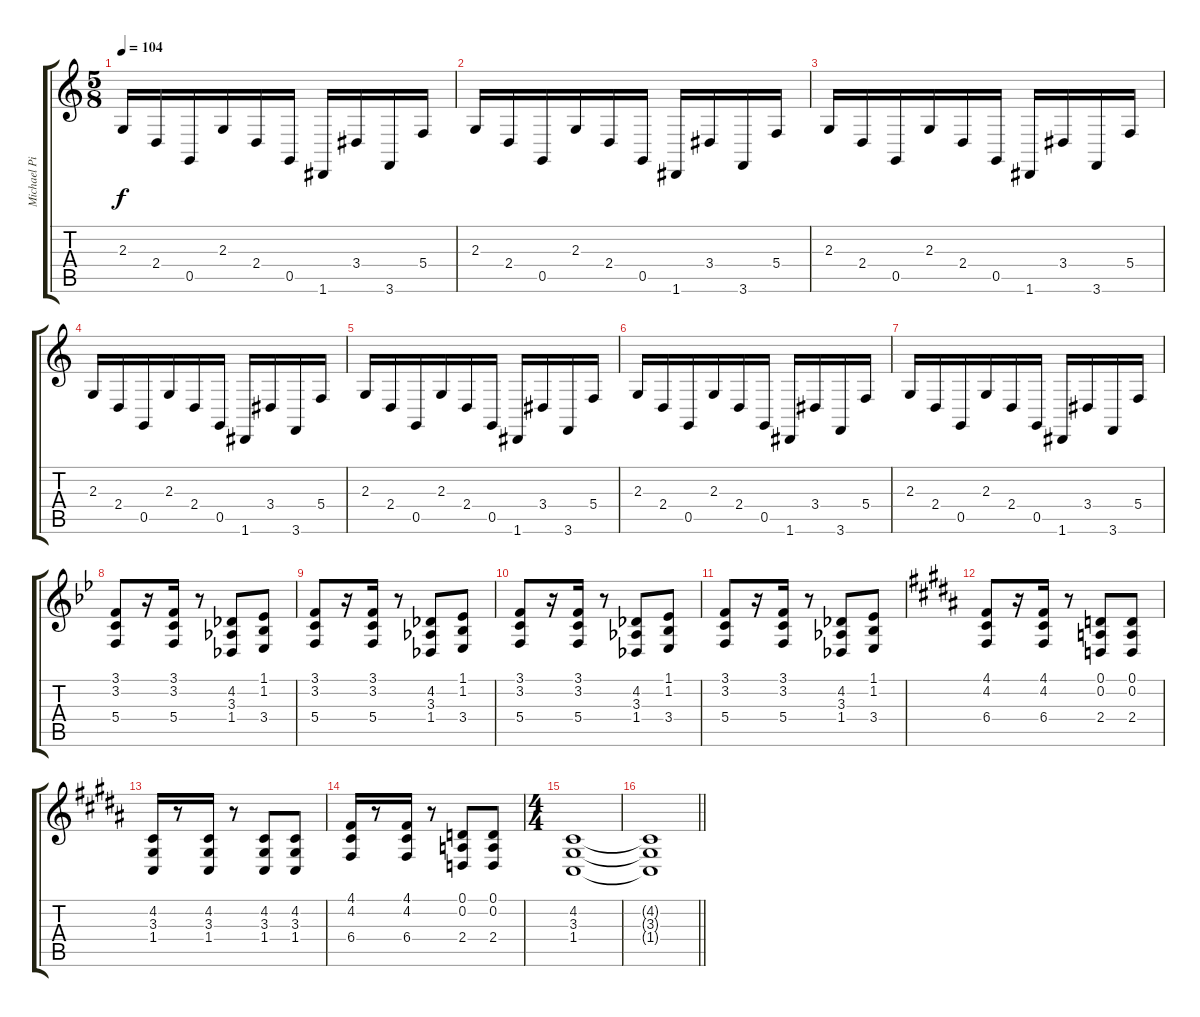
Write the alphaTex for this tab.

\track ("Michael Pinnella (piano)" "Michael Pi") {instrument acousticgrandpiano}
\staff {score tabs}
\tuning (D4 A3 F3 C3 G2 D2) {hide}
\ts (5 8)
\tempo 104
\clef g2
\ks aminor
2.3.16{dy f} 2.4.16 0.5.16 2.3.16 2.4.16 0.5.16 1.6.16 3.4.16 3.6.16 5.4.16 |
2.3.16 2.4.16 0.5.16 2.3.16 2.4.16 0.5.16 1.6.16 3.4.16 3.6.16 5.4.16 |
2.3.16 2.4.16 0.5.16 2.3.16 2.4.16 0.5.16 1.6.16 3.4.16 3.6.16 5.4.16 |
2.3.16 2.4.16 0.5.16 2.3.16 2.4.16 0.5.16 1.6.16 3.4.16 3.6.16 5.4.16 |
2.3.16 2.4.16 0.5.16 2.3.16 2.4.16 0.5.16 1.6.16 3.4.16 3.6.16 5.4.16 |
2.3.16 2.4.16 0.5.16 2.3.16 2.4.16 0.5.16 1.6.16 3.4.16 3.6.16 5.4.16 |
2.3.16 2.4.16 0.5.16 2.3.16 2.4.16 0.5.16 1.6.16 3.4.16 3.6.16 5.4.16 |
\ks gminor
(3.1 3.2 5.4).8 r.16 (3.1 3.2 5.4).16 r.8 (4.2 3.3 1.4).8 (1.1 1.2 3.4).8 |
(3.1 3.2 5.4).8 r.16 (3.1 3.2 5.4).16 r.8 (4.2 3.3 1.4).8 (1.1 1.2 3.4).8 |
(3.1 3.2 5.4).8 r.16 (3.1 3.2 5.4).16 r.8 (4.2 3.3 1.4).8 (1.1 1.2 3.4).8 |
(3.1 3.2 5.4).8 r.16 (3.1 3.2 5.4).16 r.8 (4.2 3.3 1.4).8 (1.1 1.2 3.4).8 |
\ks g#minor
(4.1 4.2 6.4).8 r.16 (4.1 4.2 6.4).16 r.8 (0.1 0.2 2.4).8 (0.1 0.2 2.4).8 |
(4.2 3.3 1.4).16 r.8 (4.2 3.3 1.4).16 r.8 (4.2 3.3 1.4).8 (4.2 3.3 1.4).8 |
(4.1 4.2 6.4).16 r.8 (4.1 4.2 6.4).16 r.8 (0.1 0.2 2.4).8 (0.1 0.2 2.4).8 |
\ts (4 4)
\ks b
(4.2 3.3 1.4).1 |
\barLineRight lightlight
(4.2{t} 3.3{t} 1.4{t}).1
